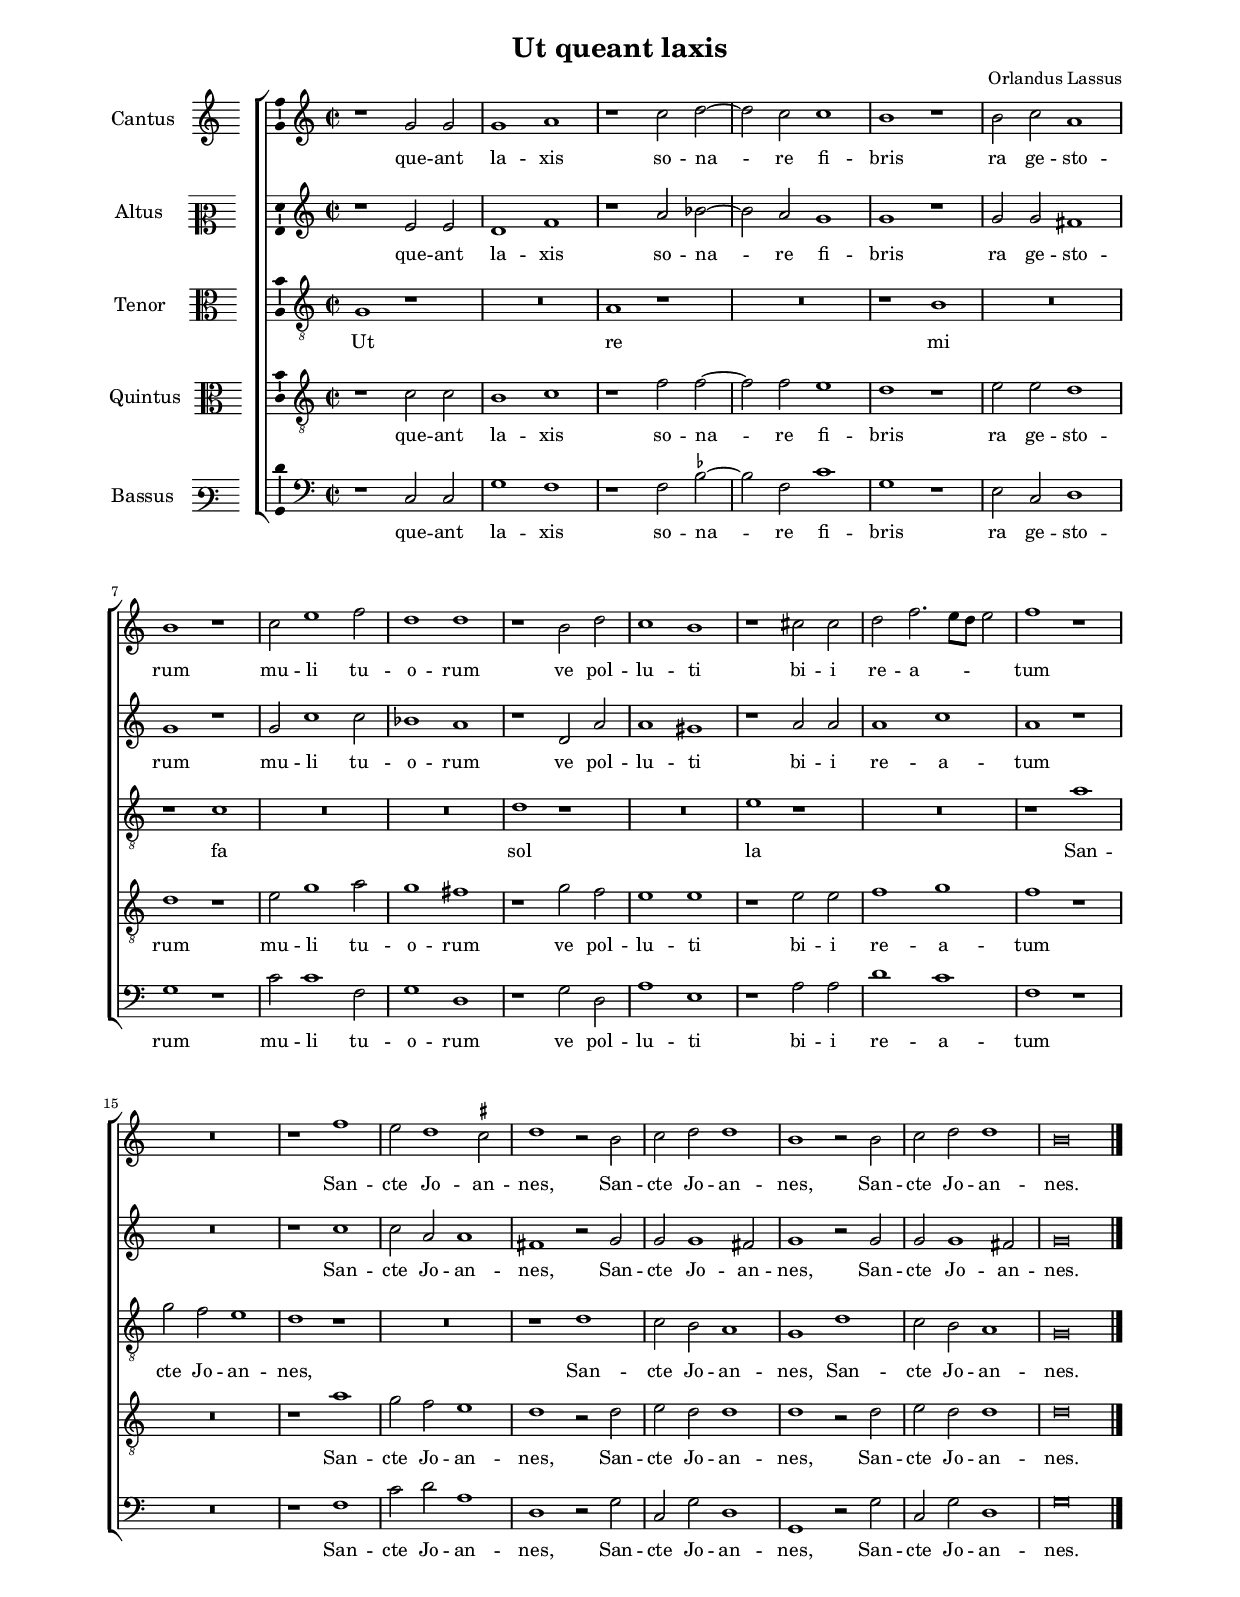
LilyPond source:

\header
{
  title="Ut queant laxis"
  composer="Orlandus Lassus"
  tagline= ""
}

\version "2.22.1"
\language deutsch
#(set-global-staff-size 15)
% #(set-default-paper-size "letter")
#(ly:set-option 'point-and-click #f)



	ficta = { \once \set suggestAccidentals = ##t }

	forget = #(define-music-function (music) (ly:music?) #{
		\accidentalStyle forget
		$music
		\accidentalStyle default
		#})

    
    
\paper
	{
	top-margin = 1.8 \cm
	bottom-margin = 1.8 \cm
	left-margin = 2 \cm
	right-margin = 2 \cm
	ragged-bottom = ##f
	ragged-last-bottom = ##t
	print-page-number = ##f
	system-system-spacing = #'((basic-distance . 17) (minimum-distance . 14) (padding . 7) (strechability . 150))
%	systems-per-page = 3
%   page-count = 3
%	min-systems-per-page = 3
%	print-all-headers = ##t
%	print-first-page-number = ##t
%	first-page-number = 1
	}

	
global = {
    % \set Staff.autoBeaming = ##f
	\key c \major
	\time 2/2 \set Score.measureLength = #(ly:make-moment 2/1)
    \set Score.tempoHideNote = ##t
    \tempo 2 = 100
    \skip 1*2*22 \bar "|."
	}
    

incipitcantus = \markup { \score {
	{
	\set Staff.instrumentName = \markup { \fontsize #1 "Cantus" }
	\key c \major
	\clef violin
	s4 \bar ""
	}
	\layout  {
	raggedright = ##t
	indent = 1.6 \cm
	line-width = 2.4\cm
	\context { \Staff \remove Time_signature_engraver }
	\override Staff.Clef.Y-extent = #'(0 . 0)
	}} \hspace #1 }

      
incipitaltus = \markup { \score {
	{
	\set Staff.instrumentName = \markup { \fontsize #1 "Altus" }
	\key c \major
	\clef mezzosoprano
	s4 \bar ""
	}
	\layout  {
	raggedright = ##t
	indent = 1.6 \cm
	line-width = 2.4\cm
	\context { \Staff \remove Time_signature_engraver }
	\override Staff.Clef.Y-extent = #'(0 . 0)
	}} \hspace #1 }


incipittenor = \markup { \score {
	{
	\set Staff.instrumentName = \markup { \fontsize #1 "Tenor" }
	\key c \major
	\clef alto
	s4 \bar ""
	}
	\layout  {
	raggedright = ##t
	indent = 1.6 \cm
	line-width = 2.4\cm
	\context { \Staff \remove Time_signature_engraver }
	\override Staff.Clef.Y-extent = #'(0 . 0)
	}} \hspace #1 }
      
      
incipitquintus = \markup { \score {
	{
	\set Staff.instrumentName = \markup { \fontsize #1 "Quintus" }
	\key c \major
	\clef alto
	s4 \bar ""
	}
	\layout  {
	raggedright = ##t
	indent = 1.6 \cm
	line-width = 2.4\cm
	\context { \Staff \remove Time_signature_engraver }
	\override Staff.Clef.Y-extent = #'(0 . 0)
	}} \hspace #1 }
      
      
incipitbassus = \markup { \score {
	{
	\set Staff.instrumentName = \markup { \fontsize #1 "Bassus" }
	\key c \major
	\clef varbaritone
	s4 \bar ""
	}
	\layout  {
	raggedright = ##t
	indent = 1.6 \cm
	line-width = 2.4\cm
	\context { \Staff \remove Time_signature_engraver }
	\override Staff.Clef.Y-extent = #'(0 . 0)
	}} \hspace #1 }


cantus =  \relative c''
	{
	r1 g2 g
	g1 a
	r1 c2 d~
	d2 c c1
%5
	h1 r |
	h2 c a1
	h1 r
	c2 e1 f2
	d1 d
%10
	r1 h2 d |
	c1 h
	r1 cis2 cis
	d2 f2. e8 d e2
	f1 r
%15
	R\breve |
	r1 f
	e2 d1 \ficta cis2
	d1 r2 h
	c2 d d1
%20
	h1 r2 h |
	c2 d d1
	h\breve |
	}


altus =  \relative c'
	{
	r1 e2 e
	d1 f
	r1 a2 b~
	b2 a g1
%5
	g1 r |
	g2 g fis1
	g1 r
	g2 c1 c2
	b1 a
%10
	r1 d,2 a' |
	a1 gis
	r1 a2 a
	a1 c
	a1 r
%15
	R\breve |
	r1 c
	c2 a a1
	fis1 r2 g
	g2 g1 fis2
%20
	g1 r2 g |
	g2 g1 fis2
	g\breve |
	}


tenor =  \relative c'
	{
	g1 r
	R\breve
	a1 r
	R\breve
%5
	r1 h |
	R\breve
	r1 c
	R\breve
	R\breve
%10
	d1 r |
	R\breve
	e1 r
	R\breve
	r1 a
%15
	g2 f e1 |
	d1 r
	R\breve
	r1 d
	c2 h a1
%20
	g1 d' |
	c2 h a1
	g\breve |
	}


quintus  =  \relative c'
	{
	r1 c2 c
	h1 c
	r1 f2 f~
	f2 f e1
%5
	d1 r |
	e2 e d1
	d1 r
	e2 g1 a2
	g1 fis
%10
	r1 g2 f |
	e1 e
	r1 e2 e
	f1 g
	f1 r
%15
	R\breve |
	r1 a
	g2 f e1
	d1 r2 d
	e2 d d1
%20
	d1 r2 d |
	e2 d d1
	d\breve |
	}


bassus  =  \relative c
	{
	r1 c2 c
	g'1 f
	r1 f2 \ficta b~
	\ficta b2 f c'1
%5
	g1 r |
	e2 c d1
	g1 r
	c2 c1 f,2
	g1 d
%10
	r1 g2 d |
	a'1 e
	r1 a2 a
	d1 c
	f,1 r
%15
	R\breve |
	r1 f
	c'2 d a1
	d,1 r2 g
	c,2 g' d1
%20
	g,1 r2 g' |
	c,2 g' d1
	g\breve |
	}


lyricscantus = \lyricmode {
	que -- ant la -- xis 
    so -- na -- re fi -- bris
    ra ge -- sto -- rum
    mu -- li tu -- o -- rum
    ve pol -- lu -- ti
    bi -- i re -- a -- _ _ _ tum
    San -- cte Jo -- an -- nes,
    San -- cte Jo -- an -- nes,
    San -- cte Jo -- an -- nes.
	}


lyricsaltus = \lyricmode {
	que -- ant la -- xis 
    so -- na -- re fi -- bris
    ra ge -- sto -- rum
    mu -- li tu -- o -- rum
    ve pol -- lu -- ti
    bi -- i re -- a -- tum
    San -- cte Jo -- an -- nes,
    San -- cte Jo -- an -- nes,
    San -- cte Jo -- an -- nes.
	}


lyricstenor = \lyricmode {
	Ut re mi fa sol la
    San -- cte Jo -- an -- nes,
    San -- cte Jo -- an -- nes,
    San -- cte Jo -- an -- nes.
    }


lyricsquintus = \lyricmode {
	que -- ant la -- xis 
    so -- na -- re fi -- bris
    ra ge -- sto -- rum
    mu -- li tu -- o -- rum
    ve pol -- lu -- ti
    bi -- i re -- a -- tum
    San -- cte Jo -- an -- nes,
    San -- cte Jo -- an -- nes,
    San -- cte Jo -- an -- nes.
	}


lyricsbassus = \lyricmode {
	que -- ant la -- xis 
    so -- na -- re fi -- bris
    ra ge -- sto -- rum
    mu -- li tu -- o -- rum
    ve pol -- lu -- ti
    bi -- i re -- a -- tum
    San -- cte Jo -- an -- nes,
    San -- cte Jo -- an -- nes,
    San -- cte Jo -- an -- nes.
	}


\score
{  
    \transpose c c {
	\new ChoirStaff \with { \override StaffGrouper.staff-staff-spacing.basic-distance = #12 }
	<<

	\new Staff << \global
	\new Voice="v1" {
		\set Staff.instrumentName=\incipitcantus
%		\set Staff.instrumentName= "S"
		\set Staff.midiInstrument = "reed organ"
		\clef violin
		\cantus }
	\new Lyrics \lyricsto "v1" {\lyricscantus }
	>>


	\new Staff << \global
	\new Voice="v2" {
		\set Staff.instrumentName=\incipitaltus
%		\set Staff.instrumentName= "A"
		\set Staff.midiInstrument = "reed organ"
		\clef violin % "G_8"
		\altus}
	\new Lyrics \lyricsto "v2" {\lyricsaltus }
	>>


	\new Staff << \global
	\new Voice="v3" {
		\set Staff.instrumentName=\incipittenor
%		\set Staff.instrumentName= "T"
		\set Staff.midiInstrument = "reed organ"
		\clef "G_8"
		\tenor }
	\new Lyrics \lyricsto "v3" {\lyricstenor }
	>>


	\new Staff << \global
	\new Voice="v5" {
		\set Staff.instrumentName=\incipitquintus
%		\set Staff.instrumentName= "Q"
		\set Staff.midiInstrument = "reed organ"
		\clef "G_8"
		\quintus}
	\new Lyrics \lyricsto "v5" {\lyricsquintus }
	>>


	\new Staff << \global
	\new Voice="v4" {
		\set Staff.instrumentName=\incipitbassus
%		\set Staff.instrumentName= "B"
		\set Staff.midiInstrument = "reed organ"
		\clef bass 
		\bassus }
	\new Lyrics \lyricsto "v4" {\lyricsbassus}
	>>

	>>
	} % transpose

	\layout
	{
	indent = 2.5\cm
	\context { \Lyrics \override VerticalAxisGroup.nonstaff-relatedstaff-spacing.padding = #1.4 }
%	\context { \Lyrics \override LyricText.font-size = #1 }
	\context { \Staff \override TimeSignature.break-visibility = #end-of-line-invisible }
	\context { \Staff \consists "Ambitus_engraver" }
	\context { \Score \override BarNumber.padding = #2 }
	\context { \Voice \override NoteHead.style = #'baroque }
	}

\midi
	{
    	
	}

}


% EOF
